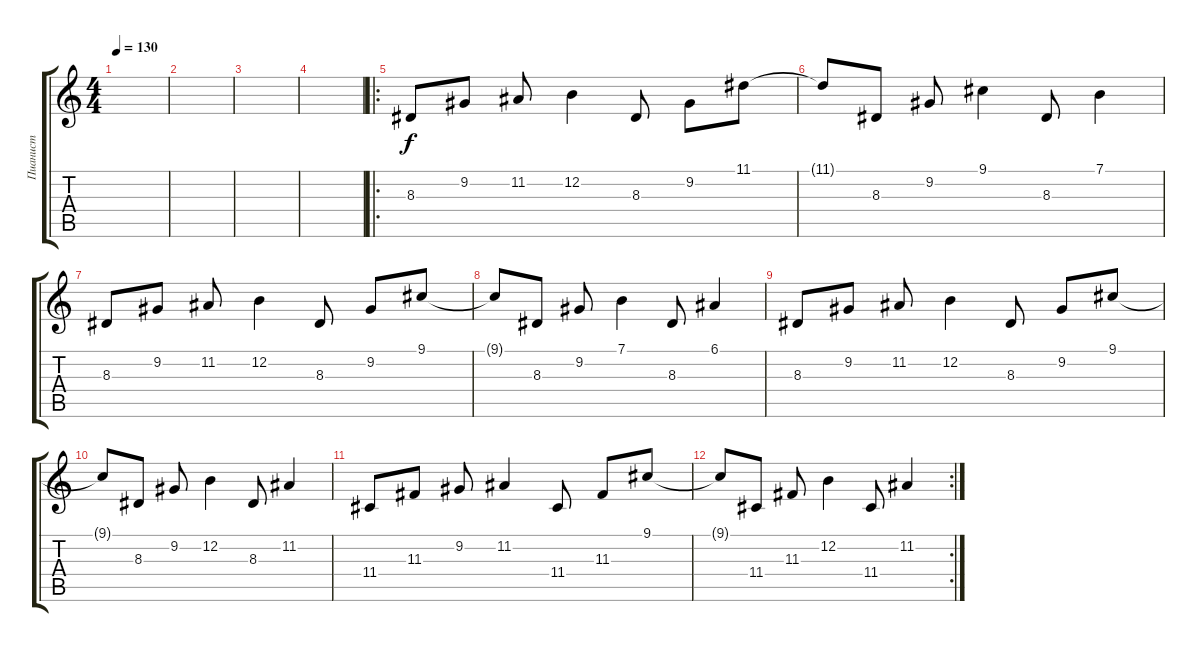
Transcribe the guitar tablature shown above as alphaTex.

\track ("Пианист" "Пианист") {instrument electricgrandpiano}
\staff {score tabs}
\tuning (E4 B3 G3 D3 A2 E2) {hide}
\ts (4 4)
\tempo 130
\clef g2
\ks c
|
|
|
|
\ro
8.3.8 9.2.8 11.2.8 12.2.4 8.3.8 9.2.8 11.1.8 |
11.1{t}.8 8.3.8 9.2.8 9.1.4 8.3.8 7.1.4 |
8.3.8 9.2.8 11.2.8 12.2.4 8.3.8 9.2.8 9.1.8 |
9.1{t}.8 8.3.8 9.2.8 7.1.4 8.3.8 6.1.4 |
8.3.8 9.2.8 11.2.8 12.2.4 8.3.8 9.2.8 9.1.8 |
9.1{t}.8 8.3.8 9.2.8 12.2.4 8.3.8 11.2.4 |
11.4.8 11.3.8 9.2.8 11.2.4 11.4.8 11.3.8 9.1.8 |
\rc 2
9.1{t}.8 11.4.8 11.3.8 12.2.4 11.4.8 11.2.4
